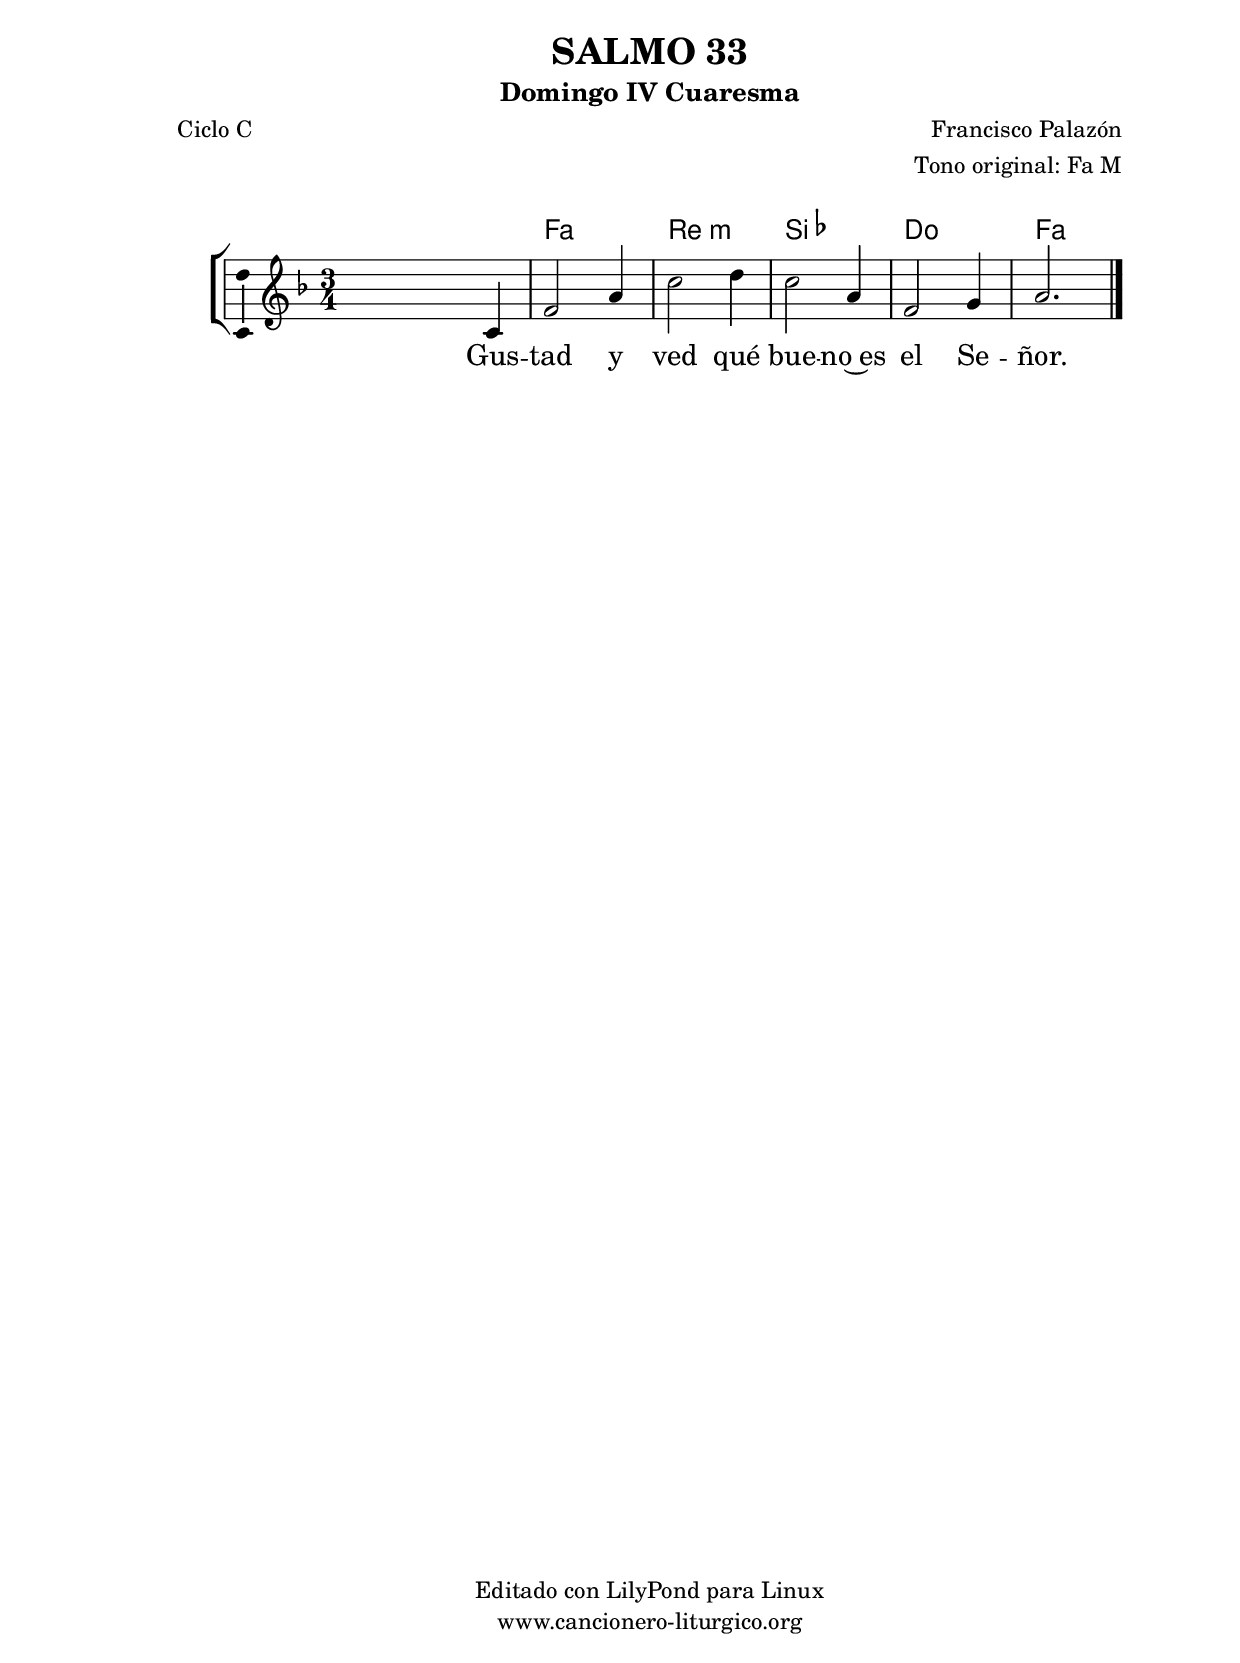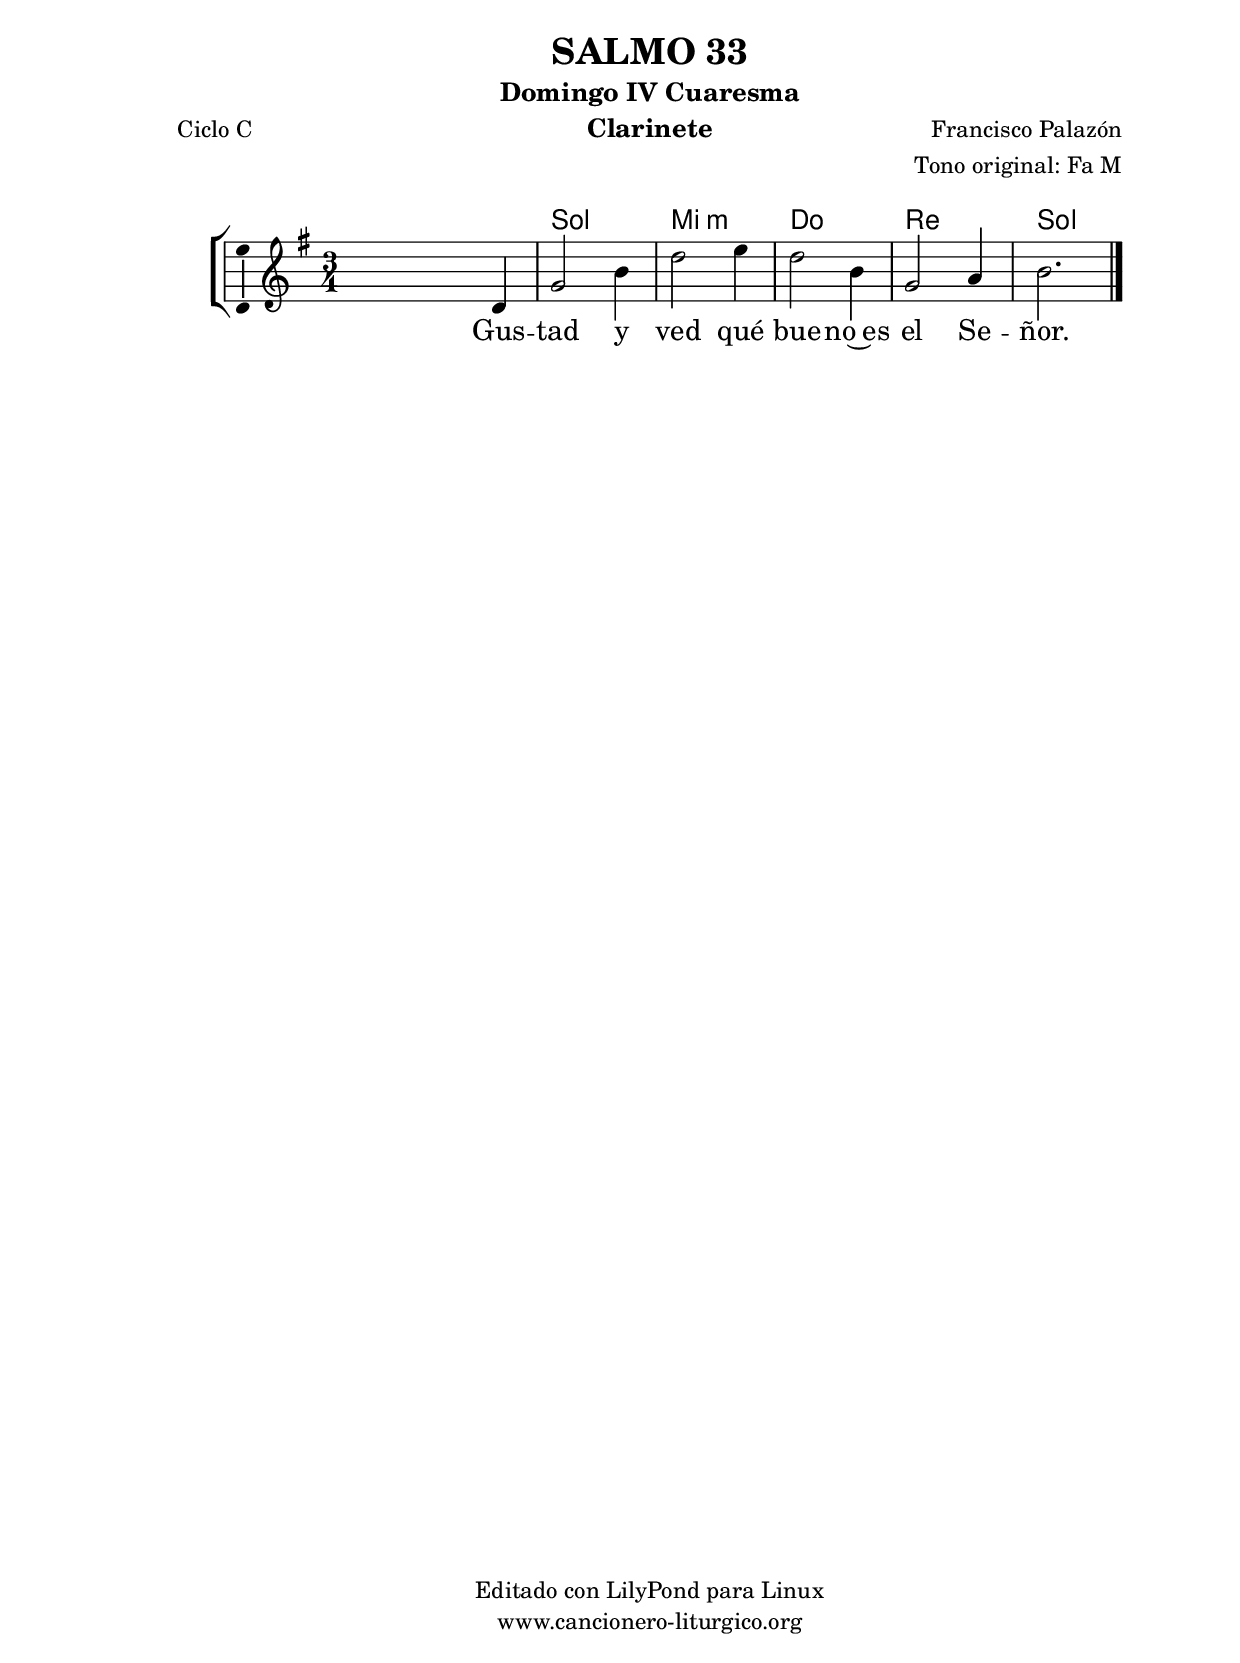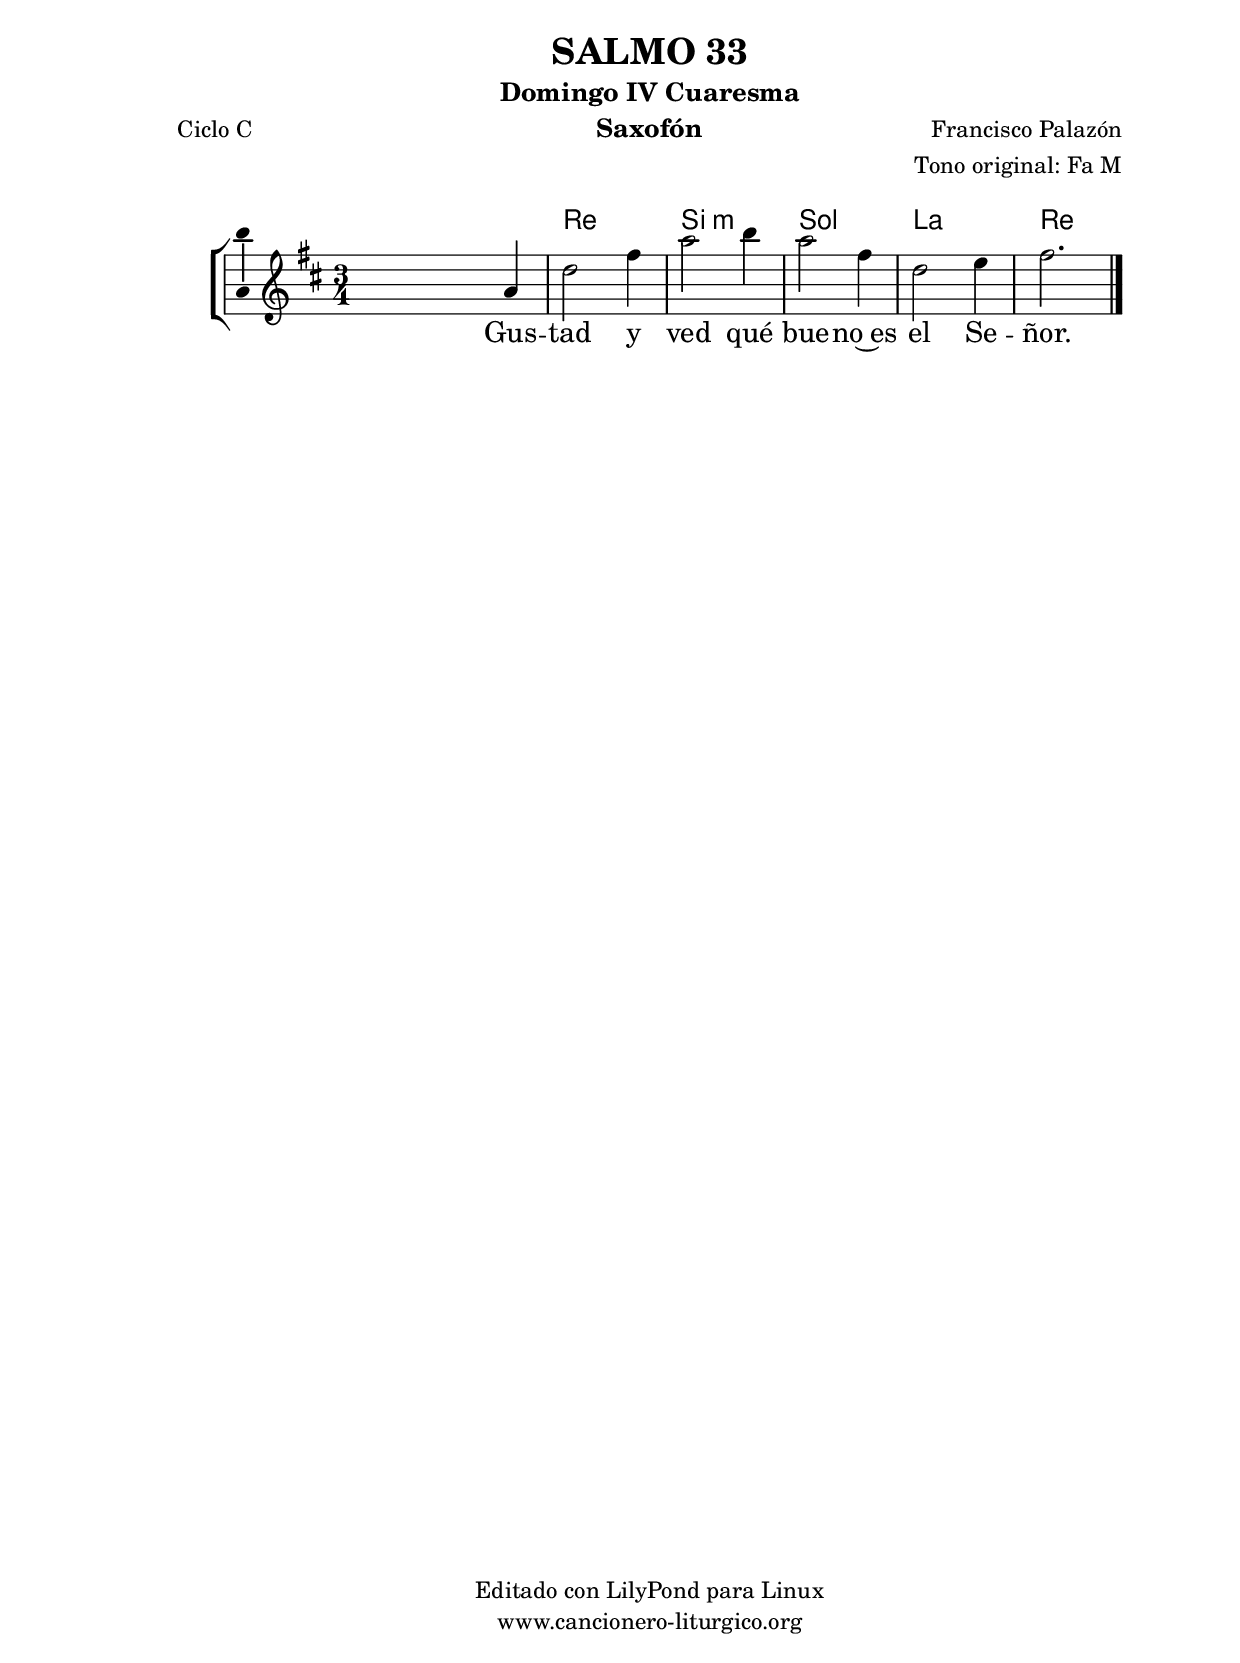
%
%para convertir .midi en .wav:
%timidity filename.midi -Ow -o finename.wav
%
%
%Para convertir de .wav a .mp3:
%lame -h -m j filename.wav
%
%
%para escuchar el midi:
%timidity nombrefichero.midi
%


%versión de lilypond para la que se ha escrito esta partitura:
\version "2.16.0"

	%Tamaño papel
	#(set-default-paper-size "a4")
	%Tamaño partitura
	#(set-global-staff-size 20)
	%No responde al pulsar sobre una nota
	#(ly:set-option 'point-and-click #f)

%parámetros del encabezamiento:
\header {
	title = "SALMO 33"
	subtitle = "Domingo IV Cuaresma"
	composer = "Francisco Palazón"
	poet = "Ciclo C"
	meter = ""
	arranger = "Tono original: Fa M"
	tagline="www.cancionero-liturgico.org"
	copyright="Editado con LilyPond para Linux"
	}

%parámetros asociados al papel:
\paper  {
	oddHeaderMarkup = \markup {\fill-line { \on-the-fly #not-first-page \fromproperty #'header:title \on-the-fly #not-first-page \fromproperty #'header:composer }}
	evenHeaderMarkup = \markup {\fill-line { \fromproperty #'header:composer \fromproperty #'header:title }}
	#(set-paper-size "a4")
	print-page-number = ##f
	first-page-number = 1
	print-first-page-number = ##f
%	head-separation = 3.0 \cm
	top-margin = 2.0 \cm
	bottom-margin = 0.5\cm
%%%	bottom-margin = -1.0\cm
	left-margin = 3.0 \cm
	line-width = 16.0 \cm 
	indent = 8\mm
	interscoreline = 2.\mm
	between-system-space = 15\mm
%	para que las partituras no llenen la hoja:
	ragged-bottom = ##t
%	idem para la última hoja:
	ragged-last-bottom = ##f
%	para que las partituras llenen el ancho del papel:
	ragged-last = ##f
	after-title-space = 2.5 \cm
%page-count=1
%system-count=8

	%Flexible Vertical Spacing
%	markup-markup-spacing =
%	#'((basic-distance . 15) (minimum-distance . 15) (padding . 3))
	markup-system-spacing =
	#'((basic-distance . 15) (minimum-distance . 15) (padding . 3))
	system-system-spacing =
	#'((basic-distance . 15) (minimum-distance . 15) (padding . 3))
	score-system-spacing =
	#'((basic-distance . 15) (minimum-distance . 15) (padding . 5))
%	top-system-spacing = % header
%	#'((basic-distance . 8) (minimum-distance . 0) (padding . 3))
%	top-markup-spacing =
%	#'((basic-distance . 20) (minimum-distance . 20) (padding . 3))
	last-bottom-spacing = % footer
	#'((basic-distance . 5) (minimum-distance . 5) (padding . 3))
%	score-markup-spacing =
%	#'((basic-distance . 16) (minimum-distance . 13) (padding . 3))

	}


%parámetros que afectan a toda la partitura:
global =  {
	%clave de sol (G):
	\clef G
	%armadura:
%	\transpose a c'
	\key f \major
	\tempo 4=120
	\set Score.tempoHideNote = ##t
	}


acordes = {
	\italianChords
	\chordmode {
%	\transpose a c'
{
s2.
f2. d:m bes c f

	}
	}
}


melodia = 
%	\transpose a c'
{
	\relative c'{
	\time 3/4

s2 c4
f2 a4
c2 d4
c2 a4
f2 g4
a2.

	\bar "|."
	}
	}


texto = \lyricmode {
Gus -- tad y ved qué bue -- no~es el Se -- ñor.
	}


acordesStaff = \context ChordNames = acordesStaff <<
	\set chordChanges = ##t
	\acordes
	>>


vozStaff = \context Voice = vozStaff
\with {\consists "Ambitus_engraver"}
<<
%	\set Staff.instrumentName = ""
%	\set Staff.shortInstrumentName = ""
%	\set Staff.midiInstrument = #"clarinet"
%	\set Staff.midiInstrument = #"cello"
%	\set Staff.midiInstrument = #"flute"
	\set Staff.midiInstrument = #"electric guitar (jazz)"
%	\set Staff.midiInstrument = #"english horn"
%	\set Staff.midiInstrument = #"violin"
%	\set Staff.midiInstrument = #"glockenspiel"
	\set Staff.midiMinimumVolume = #0.7
	\set Staff.midiMaximumVolume = #0.9
	\global
	\melodia
	>>


textoStaff = \context Lyrics = textoStaff <<
	\lyricsto vozStaff \texto
	>>

\book {
	\score {
		\context ChoirStaff {
			\override StaffGroup.SystemStartBracket #'collapse-height = #1
			\override Score.SystemStartBar #'collapse-height = #1
			<<
			\acordesStaff
			\vozStaff
			\textoStaff
			>>
			}
		\layout {
	    		\context {
				\Lyrics
				\override LyricText #'font-size = #2
				}
	   		 \context {
				\Score
				%fontSize = #3
				\override StaffSymbol #'staff-space = #(magstep +3)
				%\override Beam #'thickness = #0.55
				%\override SpacingSpanner #'spacing-increment = #1.0
				%\override Slur #'height-limit = #1.5
				}
			}
		}
	\score {
		\unfoldRepeats
		\context ChoirStaff {
			<<
			\acordesStaff
			\vozStaff
			>>
			}
		\midi {
	  		\context {
	  			\Score
				tempoWholesPerMinute = #(ly:make-moment 70 4)
				}
			}
		}
	}

%Partitura para clarinete
#(define output-suffix "C")
\book {
	\header{
		instrument = "Clarinete"
		}
	\score {
		\context ChoirStaff {
			\override StaffGroup.SystemStartBracket #'collapse-height = #1
			\override Score.SystemStartBar #'collapse-height = #1
\transpose c d
			<<
			\acordesStaff
			\vozStaff
			\textoStaff
			>>
			}
		\layout {
	    		\context {
				\Lyrics
				\override LyricText #'font-size = #2
				}
	   		 \context {
				\Score
				%fontSize = #3
				\override StaffSymbol #'staff-space = #(magstep +3)
				%\override Beam #'thickness = #0.55
				%\override SpacingSpanner #'spacing-increment = #1.0
				%\override Slur #'height-limit = #1.5
				}
			}
		}
	}

%Partitura para saxofón
#(define output-suffix "S")
\book {
	\header{
		instrument = "Saxofón"
		}
	\score {
		\context ChoirStaff {
			\override StaffGroup.SystemStartBracket #'collapse-height = #1
			\override Score.SystemStartBar #'collapse-height = #1
\transpose c a
			<<
			\acordesStaff
			\vozStaff
			\textoStaff
			>>
			}
		\layout {
	    		\context {
				\Lyrics
				\override LyricText #'font-size = #2
				}
	   		 \context {
				\Score
				%fontSize = #3
				\override StaffSymbol #'staff-space = #(magstep +3)
				%\override Beam #'thickness = #0.55
				%\override SpacingSpanner #'spacing-increment = #1.0
				%\override Slur #'height-limit = #1.5
				}
			}
		}
	}

